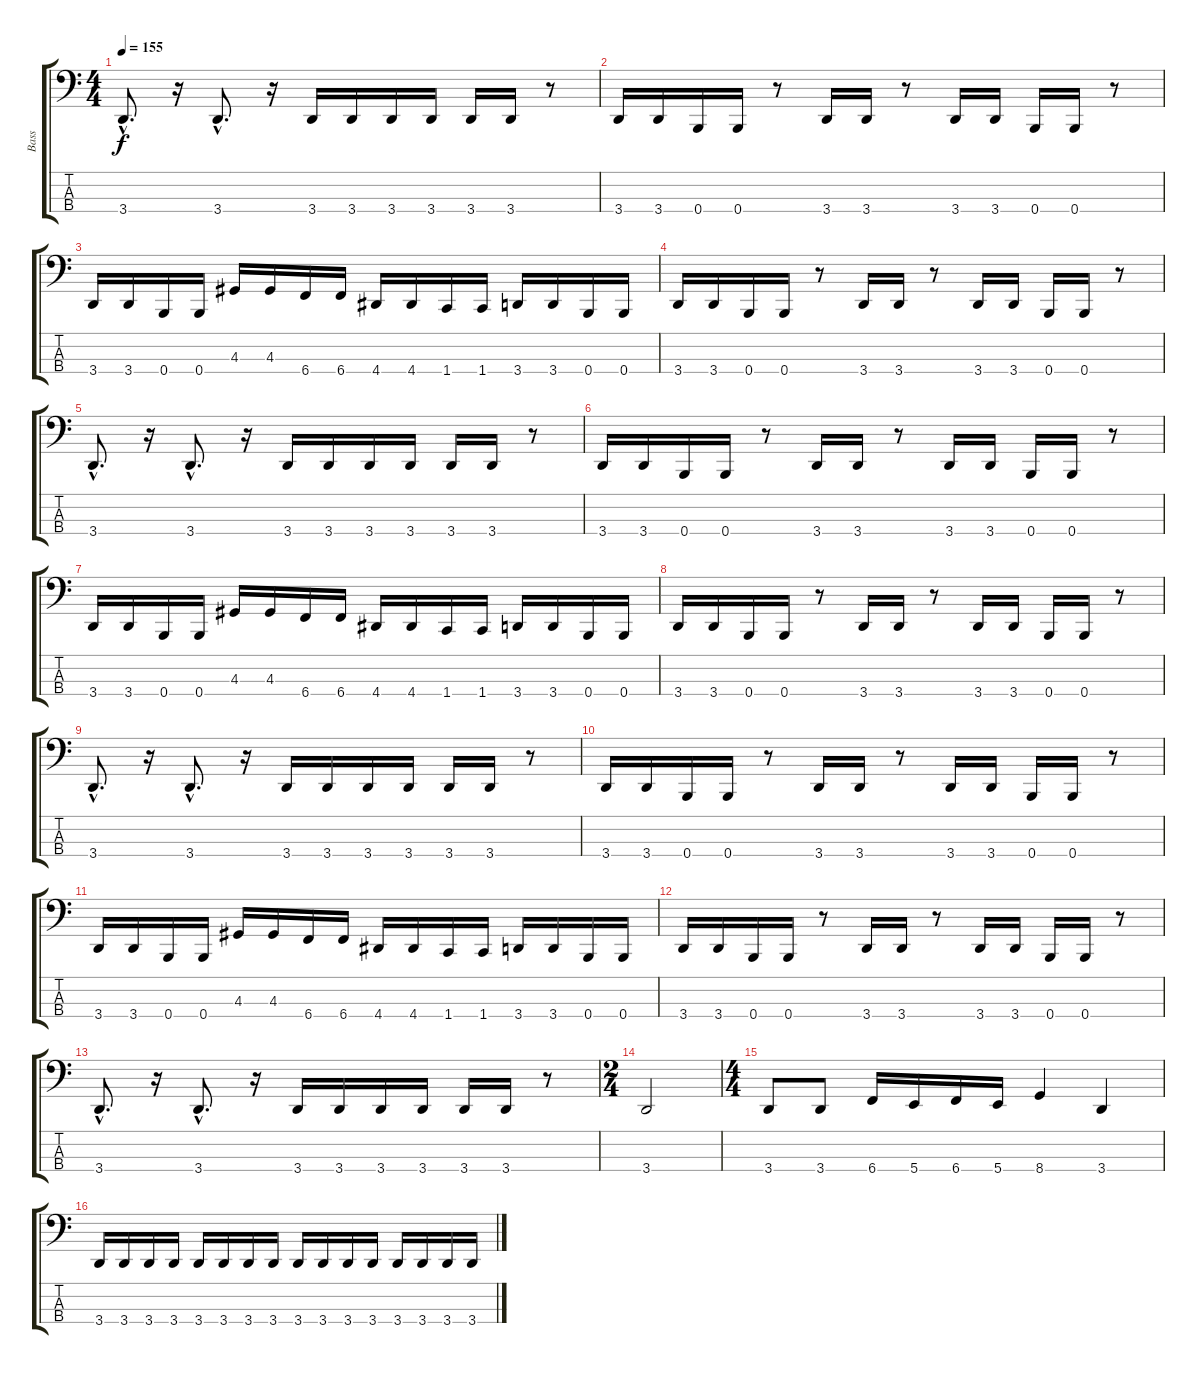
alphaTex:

\track ("Bass" "Bass") {instrument electricbasspick}
\staff {score tabs}
\tuning (D2 A1 E1 B0) {hide}
\ts (4 4)
\tempo 155
\clef f4
\ks c
3.4{hac}.8{d dy f} r.16 3.4{hac}.8{d} r.16 3.4.16 3.4.16 3.4.16 3.4.16 3.4.16 3.4.16 r.8 |
3.4.16 3.4.16 0.4.16 0.4.16 r.8 3.4.16 3.4.16 r.8 3.4.16 3.4.16 0.4.16 0.4.16 r.8 |
3.4.16 3.4.16 0.4.16 0.4.16 4.3.16 4.3.16 6.4.16 6.4.16 4.4.16 4.4.16 1.4.16 1.4.16 3.4.16 3.4.16 0.4.16 0.4.16 |
3.4.16 3.4.16 0.4.16 0.4.16 r.8 3.4.16 3.4.16 r.8 3.4.16 3.4.16 0.4.16 0.4.16 r.8 |
3.4{hac}.8{d} r.16 3.4{hac}.8{d} r.16 3.4.16 3.4.16 3.4.16 3.4.16 3.4.16 3.4.16 r.8 |
3.4.16 3.4.16 0.4.16 0.4.16 r.8 3.4.16 3.4.16 r.8 3.4.16 3.4.16 0.4.16 0.4.16 r.8 |
3.4.16 3.4.16 0.4.16 0.4.16 4.3.16 4.3.16 6.4.16 6.4.16 4.4.16 4.4.16 1.4.16 1.4.16 3.4.16 3.4.16 0.4.16 0.4.16 |
3.4.16 3.4.16 0.4.16 0.4.16 r.8 3.4.16 3.4.16 r.8 3.4.16 3.4.16 0.4.16 0.4.16 r.8 |
3.4{hac}.8{d} r.16 3.4{hac}.8{d} r.16 3.4.16 3.4.16 3.4.16 3.4.16 3.4.16 3.4.16 r.8 |
3.4.16 3.4.16 0.4.16 0.4.16 r.8 3.4.16 3.4.16 r.8 3.4.16 3.4.16 0.4.16 0.4.16 r.8 |
3.4.16 3.4.16 0.4.16 0.4.16 4.3.16 4.3.16 6.4.16 6.4.16 4.4.16 4.4.16 1.4.16 1.4.16 3.4.16 3.4.16 0.4.16 0.4.16 |
3.4.16 3.4.16 0.4.16 0.4.16 r.8 3.4.16 3.4.16 r.8 3.4.16 3.4.16 0.4.16 0.4.16 r.8 |
3.4{hac}.8{d} r.16 3.4{hac}.8{d} r.16 3.4.16 3.4.16 3.4.16 3.4.16 3.4.16 3.4.16 r.8 |
\ts (2 4)
3.4.2 |
\ts (4 4)
3.4.8 3.4.8 6.4.16 5.4.16 6.4.16 5.4.16 8.4.4 3.4.4 |
3.4.16 3.4.16 3.4.16 3.4.16 3.4.16 3.4.16 3.4.16 3.4.16 3.4.16 3.4.16 3.4.16 3.4.16 3.4.16 3.4.16 3.4.16 3.4.16
